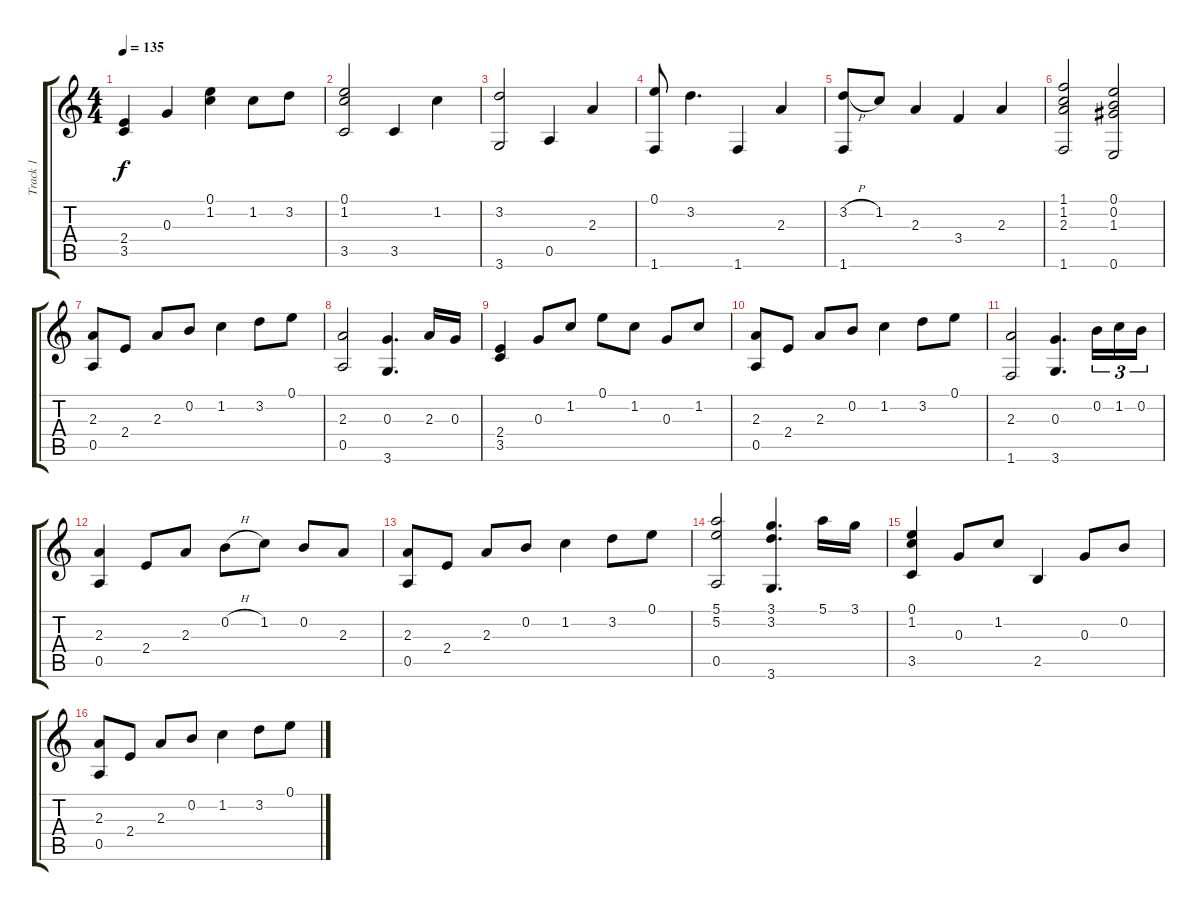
\track ("Track 1" "Track 1") {instrument acousticguitarsteel}
\staff {score tabs}
\tuning (E4 B3 G3 D3 A2 E2) {hide}
\ts (4 4)
\tempo 135
\clef g2
\ks c
(2.4 3.5).4{dy f} 0.3.4 (0.1 1.2).4 1.2.8 3.2.8 |
(0.1 1.2 3.5).2 3.5.4 1.2.4 |
(3.2 3.6).2 0.5.4 2.3.4 |
(0.1 1.6).8 3.2.4{d} 1.6.4 2.3.4 |
(3.2{h} 1.6).8 1.2.8 2.3.4 3.4.4 2.3.4 |
(1.1 1.2 2.3 1.6).2 (0.1 0.2 1.3 0.6).2 |
(2.3 0.5).8 2.4.8 2.3.8 0.2.8 1.2.4 3.2.8 0.1.8 |
(2.3 0.5).2 (0.3 3.6).4{d} 2.3.16 0.3.16 |
(2.4 3.5).4 0.3.8 1.2.8 0.1.8 1.2.8 0.3.8 1.2.8 |
(2.3 0.5).8 2.4.8 2.3.8 0.2.8 1.2.4 3.2.8 0.1.8 |
(2.3 1.6).2 (0.3 3.6).4{d} 0.2.16{tu (3 2)} 1.2.16{tu (3 2)} 0.2.16{tu (3 2)} |
(2.3 0.5).4 2.4.8 2.3.8 0.2{h}.8 1.2.8 0.2.8 2.3.8 |
(2.3 0.5).8 2.4.8 2.3.8 0.2.8 1.2.4 3.2.8 0.1.8 |
(5.1 5.2 0.5).2 (3.1 3.2 3.6).4{d} 5.1.16 3.1.16 |
(0.1 1.2 3.5).4 0.3.8 1.2.8 2.5.4 0.3.8 0.2.8 |
(2.3 0.5).8 2.4.8 2.3.8 0.2.8 1.2.4 3.2.8 0.1.8
